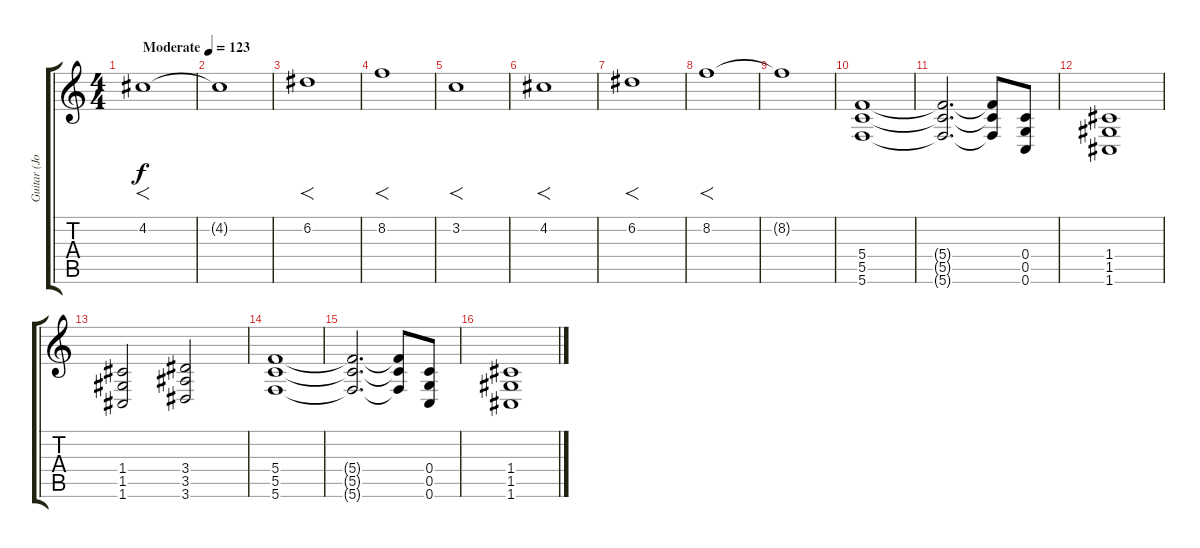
\track ("Guitar (Joel)" "Guitar (Jo") {instrument distortionguitar}
\staff {score tabs}
\tuning (D4 A3 F3 C3 G2 C2) {hide}
\ts (4 4)
\tempo (123 "Moderate")
\clef g2
\ks c
4.2.1{f dy f instrument distortionguitar} |
4.2{t}.1 |
6.2.1{f} |
8.2.1{f} |
3.2.1{f} |
4.2.1{f} |
6.2.1{f} |
8.2.1{f} |
8.2{t}.1 |
(5.4 5.5 5.6).1 |
(5.4{t} 5.5{t} 5.6{t}).2{d} (5.4{t} 5.5{t} 5.6{t}).8 (0.4 0.5 0.6).8 |
(1.4 1.5 1.6).1 |
(1.4 1.5 1.6).2 (3.4 3.5 3.6).2 |
(5.4 5.5 5.6).1 |
(5.4{t} 5.5{t} 5.6{t}).2{d} (5.4{t} 5.5{t} 5.6{t}).8 (0.4 0.5 0.6).8 |
(1.4 1.5 1.6).1
